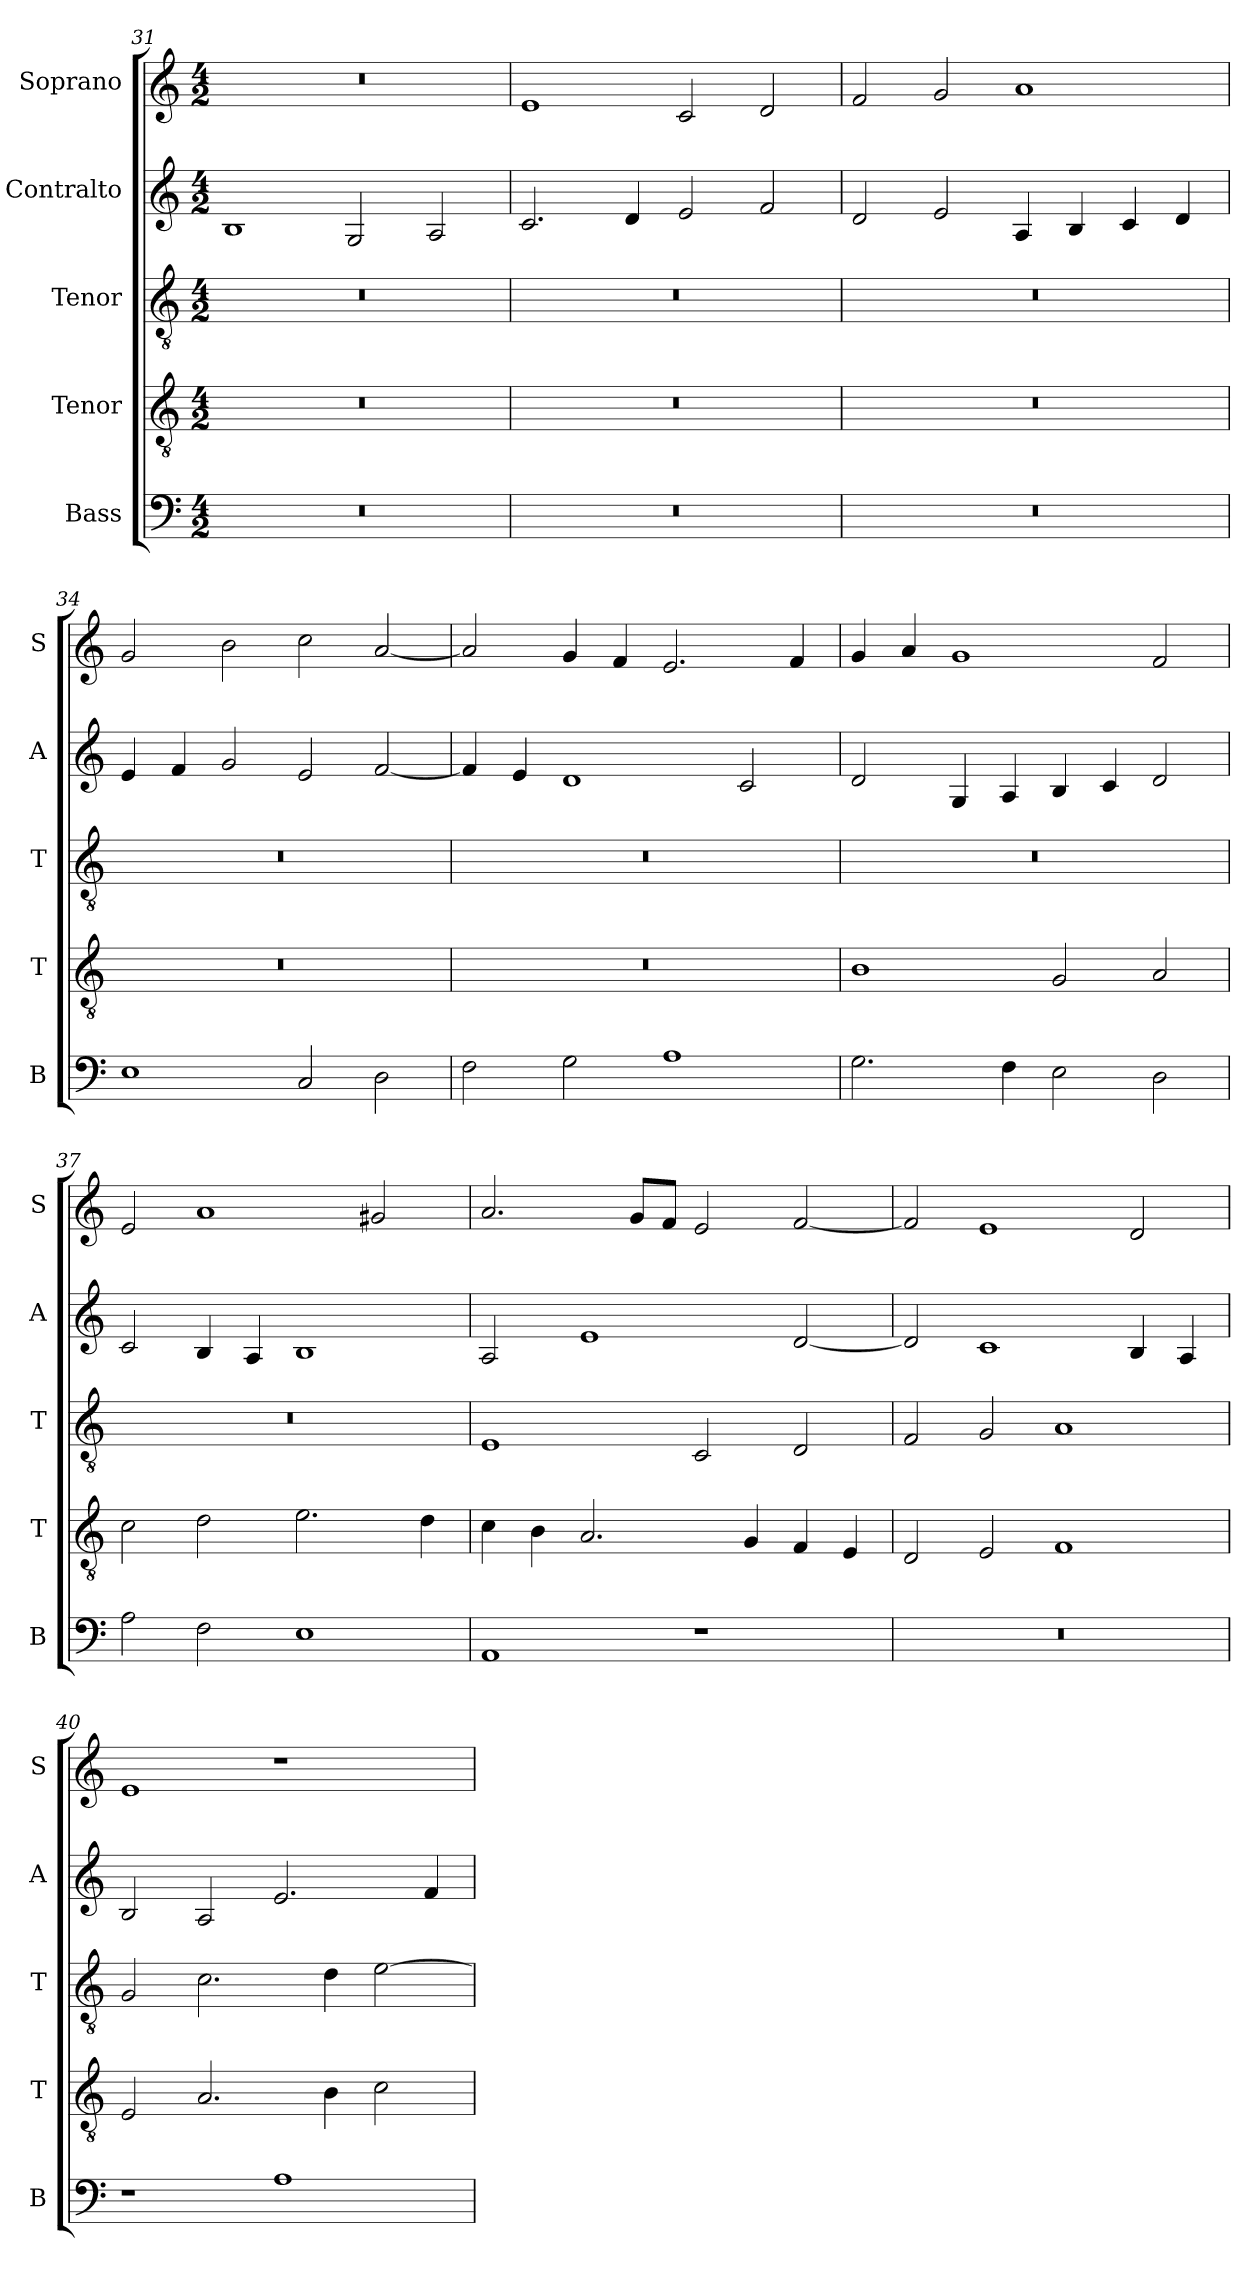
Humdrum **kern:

**kern	**kern	**kern	**kern	**kern
*part5	*part4	*part3	*part2	*part1
*staff5	*staff4	*staff3	*staff2	*staff1
*I"Bass	*I"Tenor	*I"Tenor	*I"Contralto	*I"Soprano
*I'B	*I'T	*I'T	*I'A	*I'S
*clefF4	*clefGv2	*clefGv2	*clefG2	*clefG2
*k[]	*k[]	*k[]	*k[]	*k[]
*E:phr	*E:phr	*E:phr	*E:phr	*E:phr
*M4/2	*M4/2	*M4/2	*M4/2	*M4/2
=31	=31	=31	=31	=31
0r	0r	0r	1B	0r
.	.	.	2G	.
.	.	.	2A	.
=32	=32	=32	=32	=32
0r	0r	0r	2.c	1e
.	.	.	4d	.
.	.	.	2e	2c
.	.	.	2f	2d
=33	=33	=33	=33	=33
0r	0r	0r	2d	2f
.	.	.	2e	2g
.	.	.	4A	1a
.	.	.	4B	.
.	.	.	4c	.
.	.	.	4d	.
=34	=34	=34	=34	=34
1E	0r	0r	4e	2g
.	.	.	4f	.
.	.	.	2g	2b
2C	.	.	2e	2cc
2D	.	.	[2f	[2a
=35	=35	=35	=35	=35
2F	0r	0r	4f]	2a]
.	.	.	4e	.
2G	.	.	1d	4g
.	.	.	.	4f
1A	.	.	.	2.e
.	.	.	2c	.
.	.	.	.	4f
=36	=36	=36	=36	=36
2.G	1B	0r	2d	4g
.	.	.	.	4a
.	.	.	4G	1g
4F	.	.	4A	.
2E	2G	.	4B	.
.	.	.	4c	.
2D	2A	.	2d	2f
=37	=37	=37	=37	=37
2A	2c	0r	2c	2e
2F	2d	.	4B	1a
.	.	.	4A	.
1E	2.e	.	1B	.
.	.	.	.	2g#X
.	4d	.	.	.
=38	=38	=38	=38	=38
1AA	4c	1E	2A	2.a
.	4B	.	.	.
.	2.A	.	1e	.
.	.	.	.	8g/L
.	.	.	.	8f/J
1r	.	2C	.	2e
.	4G	.	.	.
.	4F	2D	[2d	[2f
.	4E	.	.	.
=39	=39	=39	=39	=39
0r	2D	2F	2d]	2f]
.	2E	2G	1c	1e
.	1F	1A	.	.
.	.	.	4B	2d
.	.	.	4A	.
=40	=40	=40	=40	=40
1r	2E	2G	2B	1e
.	2.A	2.c	2A	.
1A	.	.	2.e	1r
.	4B	4d	.	.
.	2c	[2e	.	.
.	.	.	4f	.
=	=	=	=	=
*-	*-	*-	*-	*-
